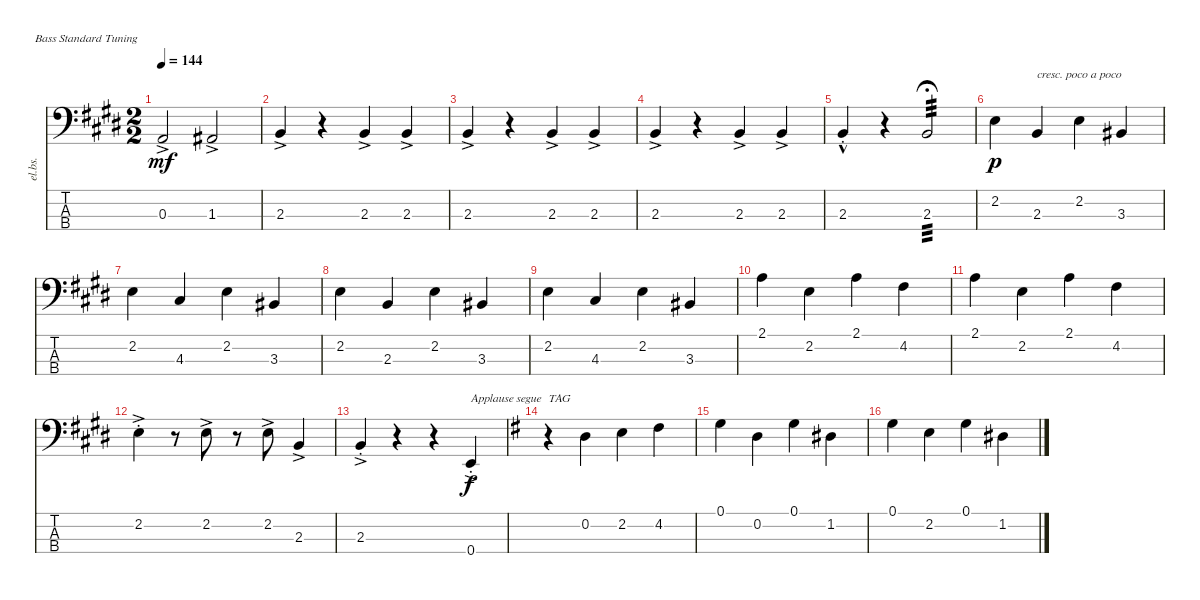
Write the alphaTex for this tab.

\defaultSystemsLayout 4
\bracketExtendMode nobrackets
\track ("Electric Bass" "el.bs.") {defaultSystemsLayout 6 multiBarRest instrument electricbassfinger}
\staff {score tabs}
\tuning (G2 D2 A1 E1)
\ts (2 2)
\tempo 144
\clef f4
\ks e
0.3{ac acc forcenatural}.2{dy mf beam Up} 1.3{ac acc #}.2{beam Up} |
2.3{ac acc forcenatural}.4{beam Up} r.4{beam Down} 2.3{ac acc forcenatural}.4{beam Up} 2.3{ac acc forcenatural}.4{beam Up} |
2.3{ac acc forcenatural}.4{beam Up} r.4{beam Down} 2.3{ac acc forcenatural}.4{beam Up} 2.3{ac acc forcenatural}.4{beam Up} |
2.3{ac acc forcenatural}.4{beam Up} r.4{beam Down} 2.3{ac acc forcenatural}.4{beam Up} 2.3{ac acc forcenatural}.4{beam Up} |
2.3{hac st acc forcenatural}.4{beam Up} r.4{beam Down} 2.3{acc forcenatural}.2{tp 3 fermata (medium 0.5) beam Up} |
2.2{acc forcenatural}.4{dy p beam Down} 2.3{acc forcenatural}.4{txt "cresc. poco a poco" beam Up} 2.2{acc forcenatural}.4{beam Down} 3.3{acc #}.4{beam Up} |
2.2{acc forcenatural}.4{beam Down} 4.3{acc #}.4{beam Up} 2.2{acc forcenatural}.4{beam Down} 3.3{acc #}.4{beam Up} |
2.2{acc forcenatural}.4{beam Down} 2.3{acc forcenatural}.4{beam Up} 2.2{acc forcenatural}.4{beam Down} 3.3{acc #}.4{beam Up} |
2.2{acc forcenatural}.4{beam Down} 4.3{acc #}.4{beam Up} 2.2{acc forcenatural}.4{beam Down} 3.3{acc #}.4{beam Up} |
2.1{acc forcenatural}.4{beam Down} 2.2{acc forcenatural}.4{beam Down} 2.1{acc forcenatural}.4{beam Down} 4.2{acc #}.4{beam Down} |
2.1{acc forcenatural}.4{beam Down} 2.2{acc forcenatural}.4{beam Down} 2.1{acc forcenatural}.4{beam Down} 4.2{acc #}.4{beam Down} |
2.2{ac st acc forcenatural}.4{beam Down} r.8{beam Down} 2.2{ac acc forcenatural}.8{beam Down} r.8{beam Down} 2.2{ac acc forcenatural}.8{beam Down} 2.3{ac acc forcenatural}.4{beam Up} |
2.3{ac st acc forcenatural}.4{beam Up} r.4{beam Down} r.4{beam Down} 0.4{ac st acc forcenatural}.4{txt "Applause segue" dy f beam Up} |
\ks g
r.4{txt "TAG" beam Down} 0.2{acc forcenatural}.4{beam Down} 2.2{acc forcenatural}.4{beam Down} 4.2{acc #}.4{beam Down} |
0.1{acc forcenatural}.4{beam Down} 0.2{acc forcenatural}.4{beam Down} 0.1{acc forcenatural}.4{beam Down} 1.2{acc #}.4{beam Down} |
0.1{acc forcenatural}.4{beam Down} 2.2{acc forcenatural}.4{beam Down} 0.1{acc forcenatural}.4{beam Down} 1.2{acc #}.4{beam Down}
